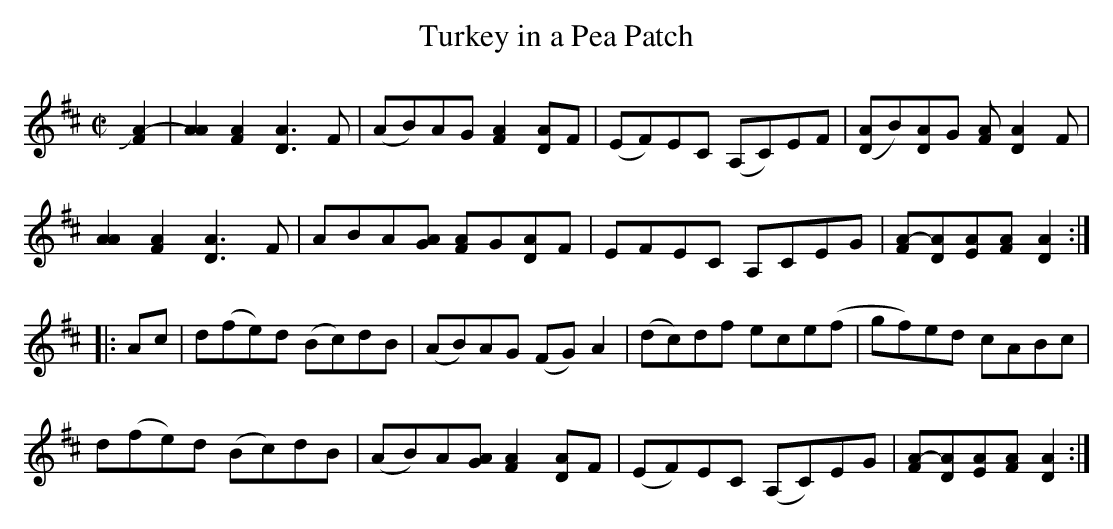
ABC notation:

X:1
T:Turkey in a Pea Patch
M:C|
L:1/8
K:D
+slide+[F2A2]-|[A2A2][F2A2][D3A3]F|(AB)AG [F2A2][DA]F|(EF)EC (A,C)EF|([DA]B)[DA]G [FA][D2A2]F|
[A2A2][F2A2][D3A3]F|ABA[GA] [FA]G[DA]F|EFEC A,CEG|[FA]-[DA][EA][FA] [D2A2]:|
|:Ac|d(fe)d (Bc)dB|(AB)AG (FG)A2|(dc)df ece(f|gf)ed cABc|
d(fe)d (Bc)dB|(AB)A[GA] [F2A2][DA]F|(EF)EC (A,C)EG|[FA]-[DA][EA][FA] [D2A2]:|
